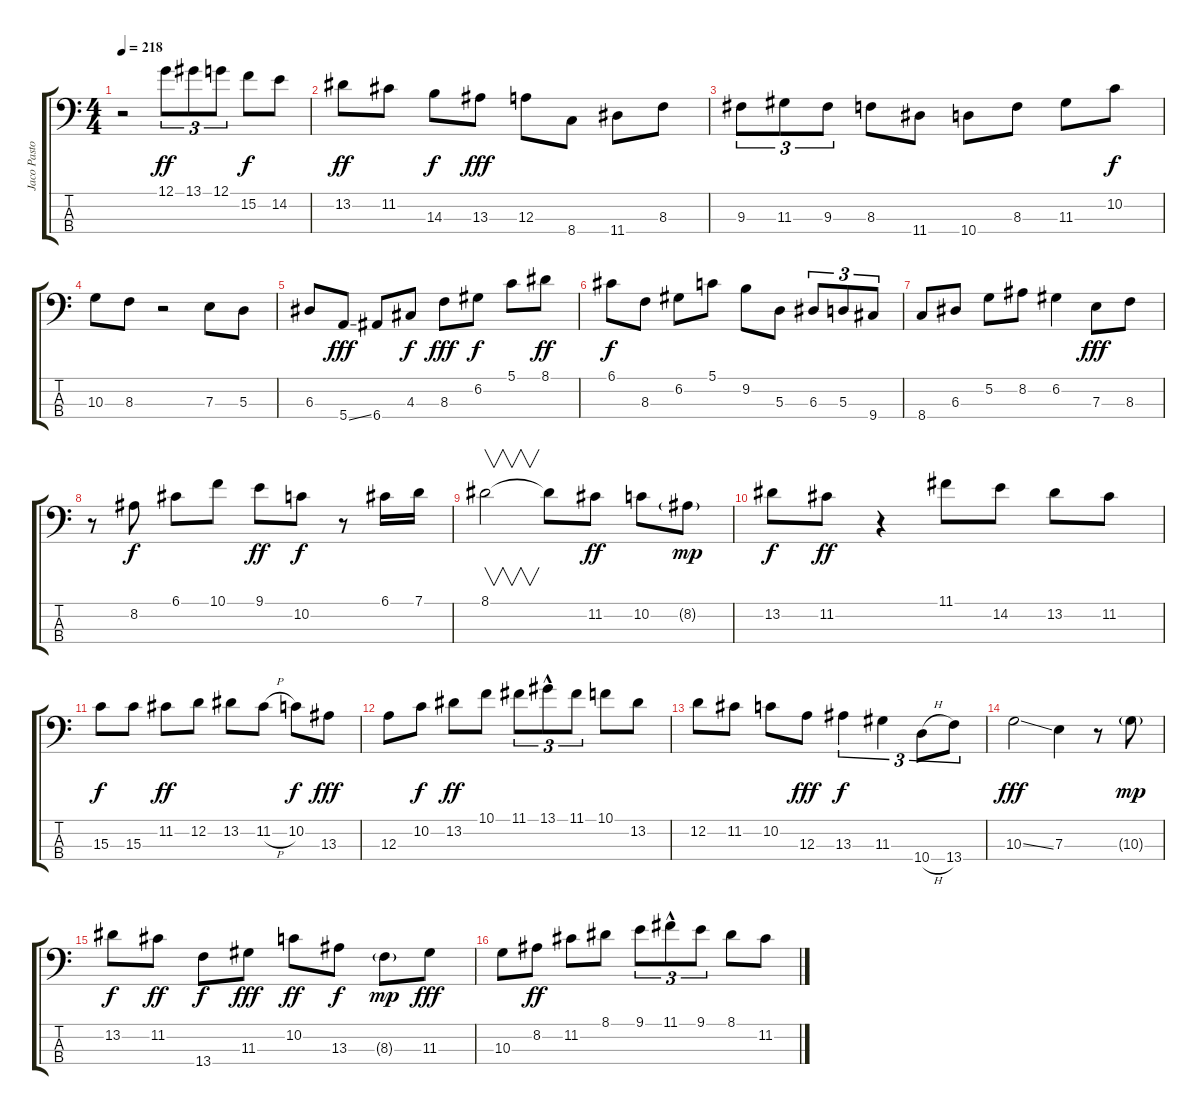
\track ("Jaco Pastorius" "Jaco Pasto") {instrument fretlessbass}
\staff {score tabs}
\tuning (G2 D2 A1 E1) {hide}
\ts (4 4)
\tempo 218
\clef f4
\ks c
r.2{dy ff instrument fretlessbass} 12.1.8{tu (3 2)} 13.1.8{tu (3 2)} 12.1.8{tu (3 2)} 15.2.8{dy f} 14.2.8 |
13.2.8{dy ff} 11.2.8 14.3.8{dy f} 13.3.8{dy fff} 12.3.8 8.4.8 11.4.8 8.3.8 |
9.3.8{tu (3 2)} 11.3.8{tu (3 2)} 9.3.8{tu (3 2)} 8.3.8 11.4.8 10.4.8 8.3.8 11.3.8 10.2.8{dy f} |
10.3.8 8.3.8 r.2 7.3.8 5.3.8 |
6.3.8 5.4{ss}.8{dy fff} 6.4.8 4.3.8{dy f} 8.3.8{dy fff} 6.2.8{dy f} 5.1.8 8.1.8{dy ff} |
6.1.8{dy f} 8.3.8 6.2.8 5.1.8 9.2.8 5.3.8 6.3.8{tu (3 2)} 5.3.8{tu (3 2)} 9.4.8{tu (3 2)} |
8.4.8 6.3.8 5.2.8 8.2.8 6.2.4 7.3.8{dy fff} 8.3.8 |
r.8 8.2.8{dy f} 6.1.8 10.1.8 9.1.8{dy ff} 10.2.8{dy f} r.8 6.1.16 7.1.16 |
8.1.2{v} 8.1{t}.8 11.2.8{dy ff} 10.2.8 8.2{g}.8{dy mp} |
13.2.8{dy f} 11.2.8{dy ff} r.4 11.1.8 14.2.8 13.2.8 11.2.8 |
15.3.8{dy f} 15.3.8 11.2.8{dy ff} 12.2.8 13.2.8 11.2{h}.8 10.2.8{dy f} 13.3.8{dy fff} |
12.3.8 10.2.8{dy f} 13.2.8{dy ff} 10.1.8 11.1.8{tu (3 2)} 13.1{hac}.8{tu (3 2)} 11.1.8{tu (3 2)} 10.1.8 13.2.8 |
12.2.8 11.2.8 10.2.8 12.3.8{dy fff} 13.3.4{tu (3 2) dy f} 11.3.4{tu (3 2)} 10.4{h}.8{tu (3 2)} 13.4.8{tu (3 2)} |
10.3{ss}.2{dy fff} 7.3.4 r.8 10.3{g}.8{dy mp} |
13.2.8{dy f} 11.2.8{dy ff} 13.4.8{dy f} 11.3.8{dy fff} 10.2.8{dy ff} 13.3.8{dy f} 8.3{g}.8{dy mp} 11.3.8{dy fff} |
10.3.8 8.2.8{dy ff} 11.2.8 8.1.8 9.1.8{tu (3 2)} 11.1{hac}.8{tu (3 2)} 9.1.8{tu (3 2)} 8.1.8 11.2.8
